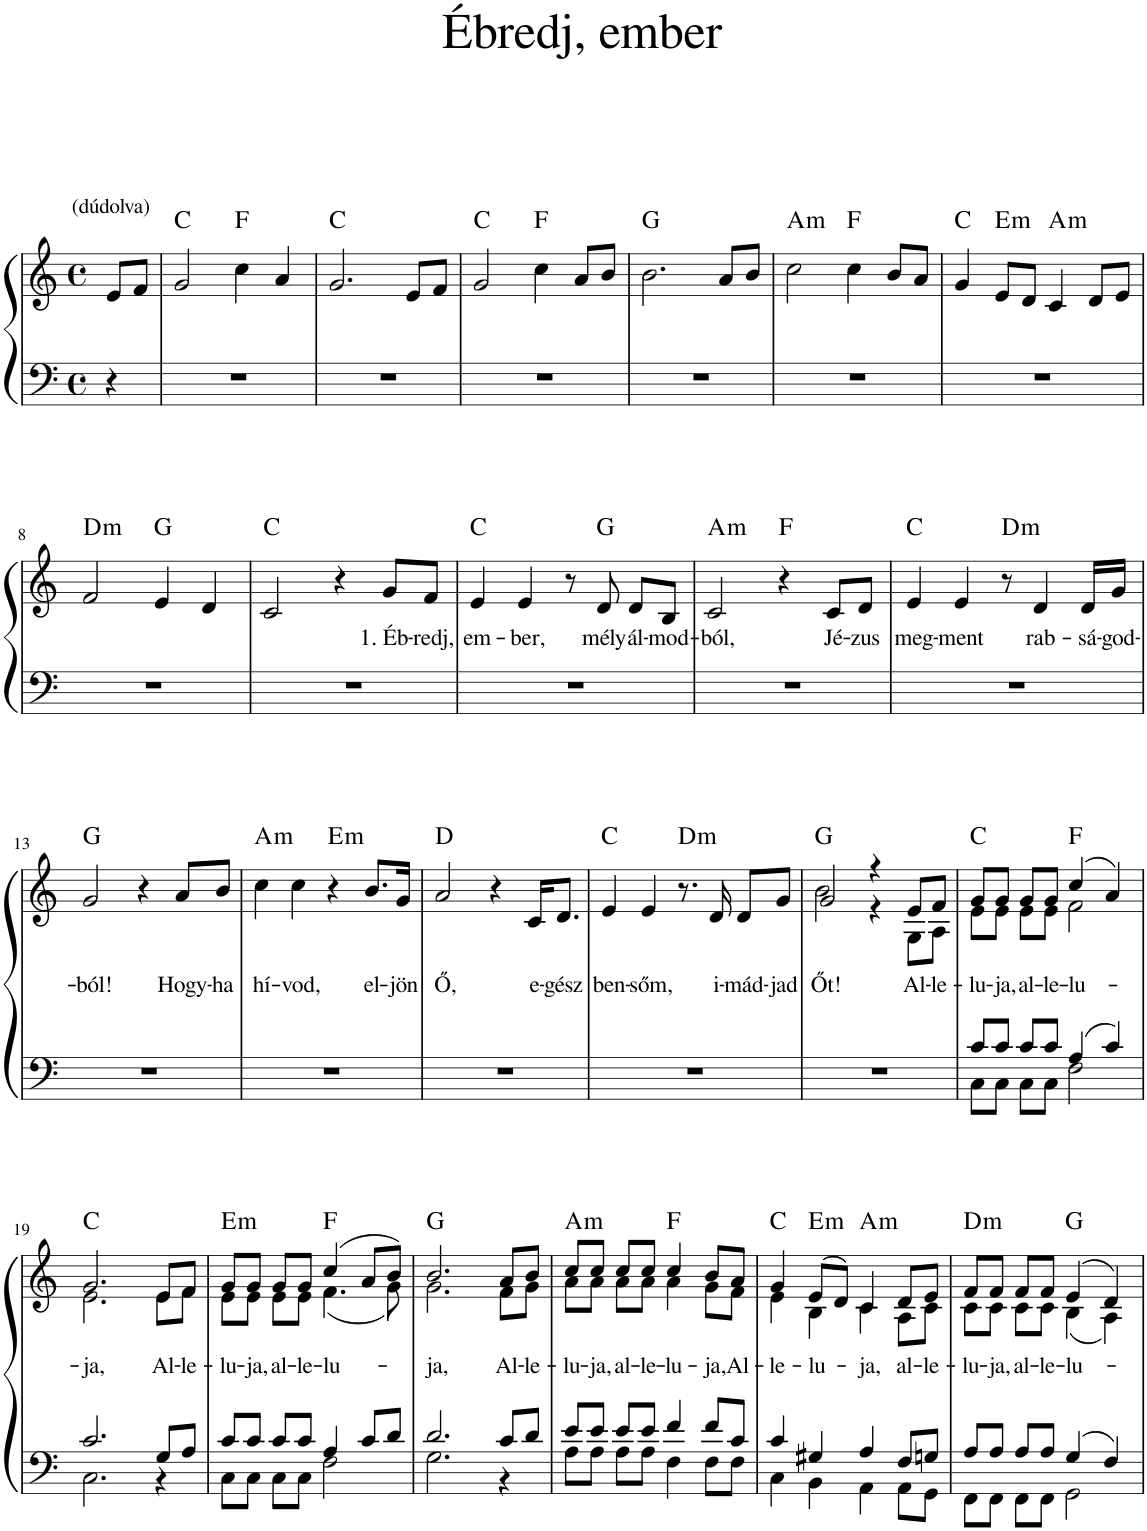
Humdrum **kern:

**kern	**kern	**text	**harte
*part1	*part1	*part1	*part1
*staff2	*staff1	*staff1	*
*I"Piano	*	*	*
*I'Pno.	*	*	*
*clefF4	*clefG2	*	*
*k[]	*k[]	*	*
*M4/4	*M4/4	*	*
*met(c)	*met(c)	*	*
=1	=1	=1	=1
!	!LO:TX:a:t=(dúdolva)	!	!
4r	8e/L	.	.
.	8f/J	.	.
=2	=2	=2	=2
1r	2g/	.	C:maj
.	4cc\	.	F:maj
.	4a/	.	.
=3	=3	=3	=3
1r	2.g/	.	C:maj
.	8e/L	.	.
.	8f/J	.	.
=4	=4	=4	=4
1r	2g/	.	C:maj
.	4cc\	.	F:maj
.	8a/L	.	.
.	8b/J	.	.
=5	=5	=5	=5
1r	2.b\	.	G:maj
.	8a/L	.	.
.	8b/J	.	.
=6	=6	=6	=6
!	!	!	!LO:H:kt=m
1r	2cc\	.	A:min
.	4cc\	.	F:maj
.	8b/L	.	.
.	8a/J	.	.
=7	=7	=7	=7
1r	4g/	.	C:maj
!	!	!	!LO:H:kt=m
.	8e/L	.	E:min
.	8d/J	.	.
!	!	!	!LO:H:kt=m
.	4c/	.	A:min
.	8d/L	.	.
.	8e/J	.	.
!!LO:LB:g=z
=8	=8	=8	=8
!	!	!	!LO:H:kt=m
1r	2f/	.	D:min
.	4e/	.	G:maj
.	4d/	.	.
=9	=9	=9	=9
1r	2c/	.	C:maj
.	4r	.	.
!	!	!LO:LY:b	!
.	8g/L	1. Éb-	.
!	!	!LO:LY:b	!
.	8f/J	-redj,	.
=10	=10	=10	=10
!	!	!LO:LY:b	!
1r	4e/	em-	C:maj
!	!	!LO:LY:b	!
.	4e/	-ber,	.
.	8r	.	.
!	!	!LO:LY:b	!
.	8d/	mély	G:maj
!	!	!LO:LY:b	!
.	8d/L	ál-	.
!	!	!LO:LY:b	!
.	8B/J	-mod-	.
=11	=11	=11	=11
!	!	!LO:LY:b	!LO:H:kt=m
1r	2c/	-ból,	A:min
.	4r	.	F:maj
!	!	!LO:LY:b	!
.	8c/L	Jé-	.
!	!	!LO:LY:b	!
.	8d/J	-zus	.
=12	=12	=12	=12
!	!	!LO:LY:b	!
1r	4e/	meg-	C:maj
!	!	!LO:LY:b	!
.	4e/	-ment	.
!	!	!	!LO:H:kt=m
.	8r	.	D:min
!	!	!LO:LY:b	!
.	4d/	rab-	.
!	!	!LO:LY:b	!
.	16d/LL	-sá-	.
!	!	!LO:LY:b	!
.	16g/JJ	-god-	.
!!LO:LB:g=z
=13	=13	=13	=13
!	!	!LO:LY:b	!
1r	2g/	-ból!	G:maj
.	4r	.	.
!	!	!LO:LY:b	!
.	8a/L	Hogy-	.
!	!	!LO:LY:b	!
.	8b/J	-ha	.
=14	=14	=14	=14
!	!	!LO:LY:b	!LO:H:kt=m
1r	4cc\	hí-	A:min
!	!	!LO:LY:b	!
.	4cc\	-vod,	.
!	!	!	!LO:H:kt=m
.	4r	.	E:min
!	!	!LO:LY:b	!
.	8.b/L	el-	.
!	!	!LO:LY:b	!
.	16g/Jk	-jön	.
=15	=15	=15	=15
!	!	!LO:LY:b	!
1r	2a/	Ő,	D:maj
.	4r	.	.
!	!	!LO:LY:b	!
.	16c/KL	e-	.
!	!	!LO:LY:b	!
.	8.d/J	-gész	.
=16	=16	=16	=16
!	!	!LO:LY:b	!
1r	4e/	ben-	C:maj
!	!	!LO:LY:b	!
.	4e/	-sőm,	.
!	!	!	!LO:H:kt=m
.	8.r	.	D:min
!	!	!LO:LY:b	!
.	16d/	i-	.
!	!	!LO:LY:b	!
.	8d/L	-mád-	.
!	!	!LO:LY:b	!
.	8g/J	-jad	.
=17	=17	=17	=17
!	!	!LO:LY:b	!
*	*^	*	*
1r	2g/	2b\	Őt!	G:maj
.	4r	4r	.	.
!	!	!	!LO:LY:b	!
.	8e/L	8G\L	Al-	.
!	!	!	!LO:LY:b	!
.	8f/J	8A\J	-le-	.
=18	=18	=18	=18	=18
*^	*	*	*	*
!	!	!	!	!LO:LY:b	!
8c/L	8C\L	8g/L	8e\L	-lu-	C:maj
!	!	!	!	!LO:LY:b	!
8c/J	8C\J	8g/J	8e\J	-ja,	.
!	!	!	!	!LO:LY:b	!
8c/L	8C\L	8g/L	8e\L	al-	.
!	!	!	!	!LO:LY:b	!
8c/J	8C\J	8g/J	8e\J	-le-	.
!	!	!	!	!LO:LY:b	!
4A/	2F\	(4cc/	2f\	-lu-	F:maj
4c/	.	4a/)	.	.	.
!!LO:LB:g=z	!!
=19	=19	=19	=19	=19	=19
!	!	!	!	!LO:LY:b	!
2.c/	2.C\	2.g/	2.e\	-ja,	C:maj
!	!	!	!	!LO:LY:b	!
8G/L	4r	8e/L	8e\L	Al-	.
!	!	!	!	!LO:LY:b	!
8A/J	.	8f/J	8f\J	-le-	.
=20	=20	=20	=20	=20	=20
!	!	!	!	!LO:LY:b	!LO:H:kt=m
8c/L	8C\L	8g/L	8e\L	-lu-	E:min
!	!	!	!	!LO:LY:b	!
8c/J	8C\J	8g/J	8e\J	-ja,	.
!	!	!	!	!LO:LY:b	!
8c/L	8C\L	8g/L	8e\L	al-	.
!	!	!	!	!LO:LY:b	!
8c/J	8C\J	8g/J	8e\J	-le-	.
!	!	!	!	!LO:LY:b	!
4A/	2F\	(4cc/	(4.f\	-lu-	F:maj
8c/L	.	8a/L	.	.	.
8d/J	.	8b/J)	8g\)	.	.
=21	=21	=21	=21	=21	=21
!	!	!	!	!LO:LY:b	!
2.d/	2.G\	2.b/	2.g\	-ja,	G:maj
!	!	!	!	!LO:LY:b	!
8c/L	4r	8a/L	8f\L	Al-	.
!	!	!	!	!LO:LY:b	!
8d/J	.	8b/J	8g\J	-le-	.
=22	=22	=22	=22	=22	=22
!	!	!	!	!LO:LY:b	!LO:H:kt=m
8e/L	8A\L	8cc/L	8a\L	-lu-	A:min
!	!	!	!	!LO:LY:b	!
8e/J	8A\J	8cc/J	8a\J	-ja,	.
!	!	!	!	!LO:LY:b	!
8e/L	8A\L	8cc/L	8a\L	al-	.
!	!	!	!	!LO:LY:b	!
8e/J	8A\J	8cc/J	8a\J	-le-	.
!	!	!	!	!LO:LY:b	!
4f/	4F\	4cc/	4a\	-lu-	F:maj
!	!	!	!	!LO:LY:b	!
8f/L	8F\L	8b/L	8g\L	-ja,	.
!	!	!	!	!LO:LY:b	!
8c/J	8F\J	8a/J	8f\J	Al-	.
=23	=23	=23	=23	=23	=23
!	!	!	!	!LO:LY:b	!
4c/	4C\	4g/	4e\	-le-	C:maj
!	!	!	!	!LO:LY:b	!LO:H:kt=m
4G#X/	4BB\	(8e/L	4B\	-lu-	E:min
.	.	8d/J)	.	.	.
!	!	!	!	!LO:LY:b	!LO:H:kt=m
4A/	4AA\	4c/	4c\	-ja,	A:min
!	!	!	!	!LO:LY:b	!
8F/L	8AA\L	8d/L	8A\L	al-	.
!	!	!	!	!LO:LY:b	!
8Gn/J	8GG\J	8e/J	8c\J	-le-	.
=24	=24	=24	=24	=24	=24
!	!	!	!	!LO:LY:b	!LO:H:kt=m
8A/L	8FF\L	8f/L	8c\L	-lu-	D:min
!	!	!	!	!LO:LY:b	!
8A/J	8FF\J	8f/J	8c\J	-ja,	.
!	!	!	!	!LO:LY:b	!
8A/L	8FF\L	8f/L	8c\L	al-	.
!	!	!	!	!LO:LY:b	!
8A/J	8FF\J	8f/J	8c\J	-le-	.
!	!	!	!	!LO:LY:b	!
4G/	2GG\	(4e/	(4B\	-lu-	G:maj
4F/	.	4d/)	4A\)	.	.
*v	*v	*	*	*	*
*	*v	*v	*	*
=	=	=	=
*-	*-	*-	*-
